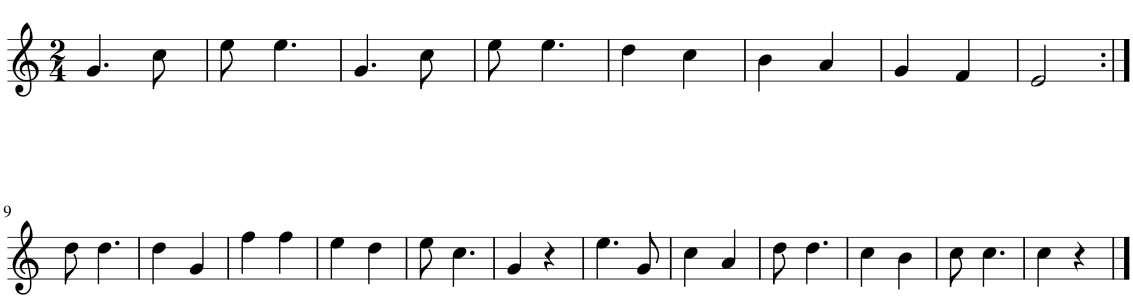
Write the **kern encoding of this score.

**kern
*part1
*staff1
*I"Voice
*clefG2
*k[]
*M2/4
=1
4.g/
8cc\
=2
8ee\
4.ee\
=3
4.g/
8cc\
=4
8ee\
4.ee\
=5
4dd\
4cc\
=6
4b\
4a/
=7
4g/
4f/
=8
2e/
!!LO:LB:g=z
=9:|!
8dd\
4.dd\
=10
4dd\
4g/
=11
4ff\
4ff\
=12
4ee\
4dd\
=13
8ee\
4.cc\
=14
4g/
4r
=15
4.ee\
8g/
=16
4cc\
4a/
=17
8dd\
4.dd\
=18
4cc\
4b\
=19
8cc\
4.cc\
=20
4cc\
4r
==
*-
